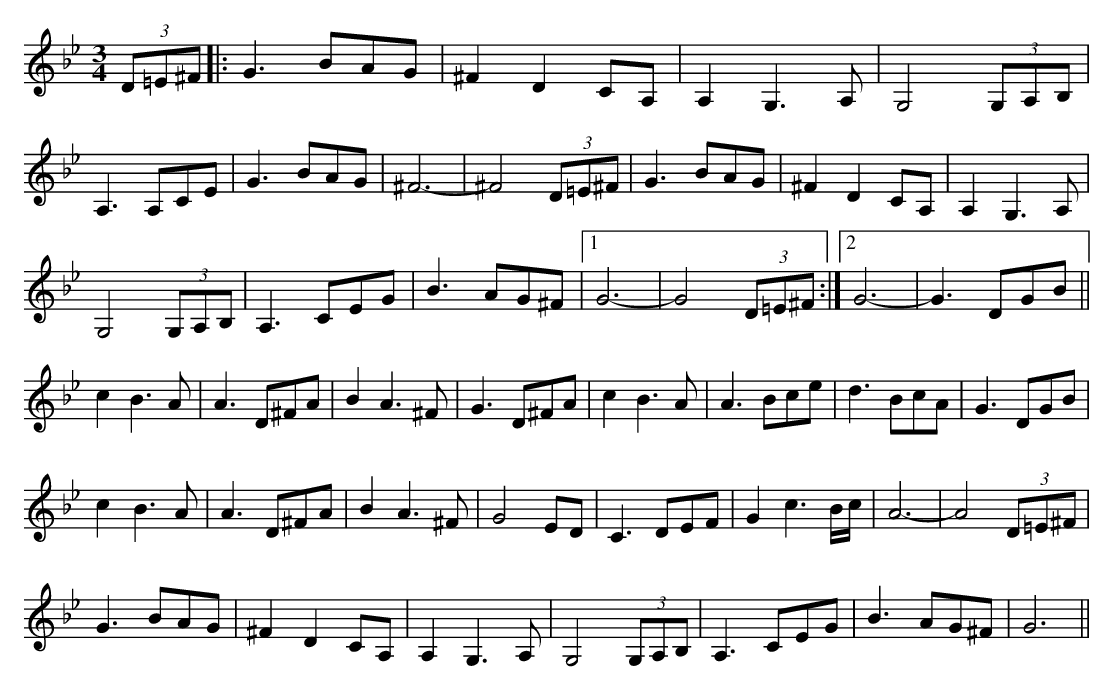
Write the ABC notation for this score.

X:1
M:3/4
K:Gmin
(3D=E^F|:G3BAG|^F2D2CA,|A,2G,3A,|G,4 (3G,A,B,|
A,3A,CE|G3BAG|^F6|-^F4(3D=E^F|G3BAG|^F2D2CA,|A,2G,3A,|
G,4 (3G,A,B,|A,3CEG|B3AG^F|1 G6-|-G4(3D=E^F:|2 G6-|-G3DGB||
c2B3A|A3D^FA|B2A3^F|G3D^FA|c2B3A|A3Bce|d3BcA|G3DGB|
c2B3A|A3D^FA|B2A3^F|G4ED|C3DEF|G2c3B/c/|A6-|A4(3D=E^F|
G3BAG|^F2D2CA,|A,2G,3A,|G,4 (3G,A,B,|A,3CEG|B3AG^F|G6||
